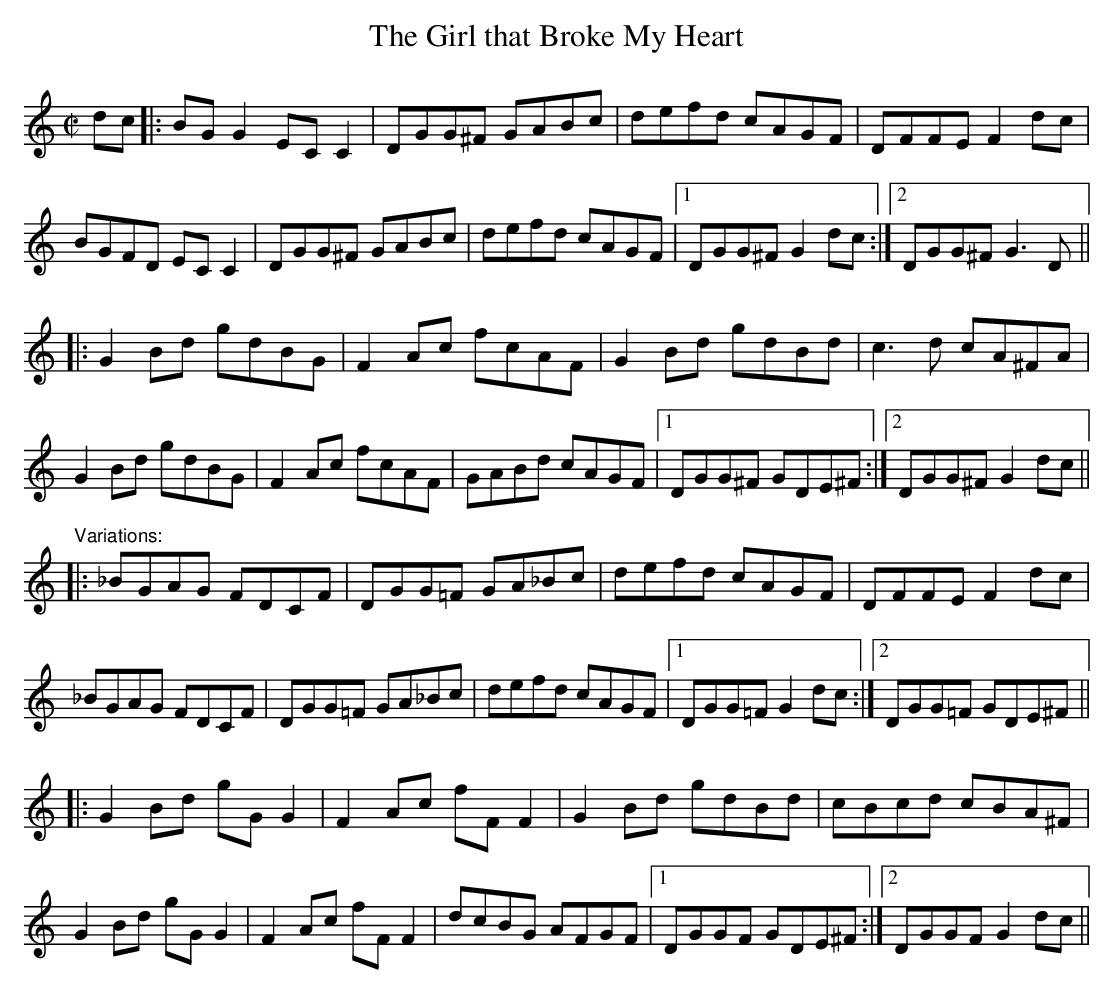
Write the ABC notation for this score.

X:1
T:Girl that Broke My Heart, The
M:C|
K:Gmix
dc|:BGG2 ECC2|DGG^F GABc|defd cAGF|DFFE F2dc|
BGFD ECC2|DGG^F GABc|defd cAGF|1 DGG^F G2dc:|2 DGG^F G3D||
|:G2Bd gdBG|F2Ac fcAF|G2Bd gdBd|c3d cA^FA|
G2Bd gdBG|F2Ac fcAF|GABd cAGF|1 DGG^F GDE^F:|2 DGG^F G2dc||
"Variations:"
|:_BGAG FDCF|DGG=F GA_Bc|defd cAGF|DFFE F2dc|
_BGAG FDCF|DGG=F GA_Bc|defd cAGF|1 DGG=F G2dc:|2 DGG=F GDE^F||
|:G2Bd gGG2|F2Ac fFF2|G2Bd gdBd|cBcd cBA^F|
G2Bd gGG2|F2Ac fFF2|dcBG AFGF|1 DGGF GDE^F:|2 DGGF G2dc||
